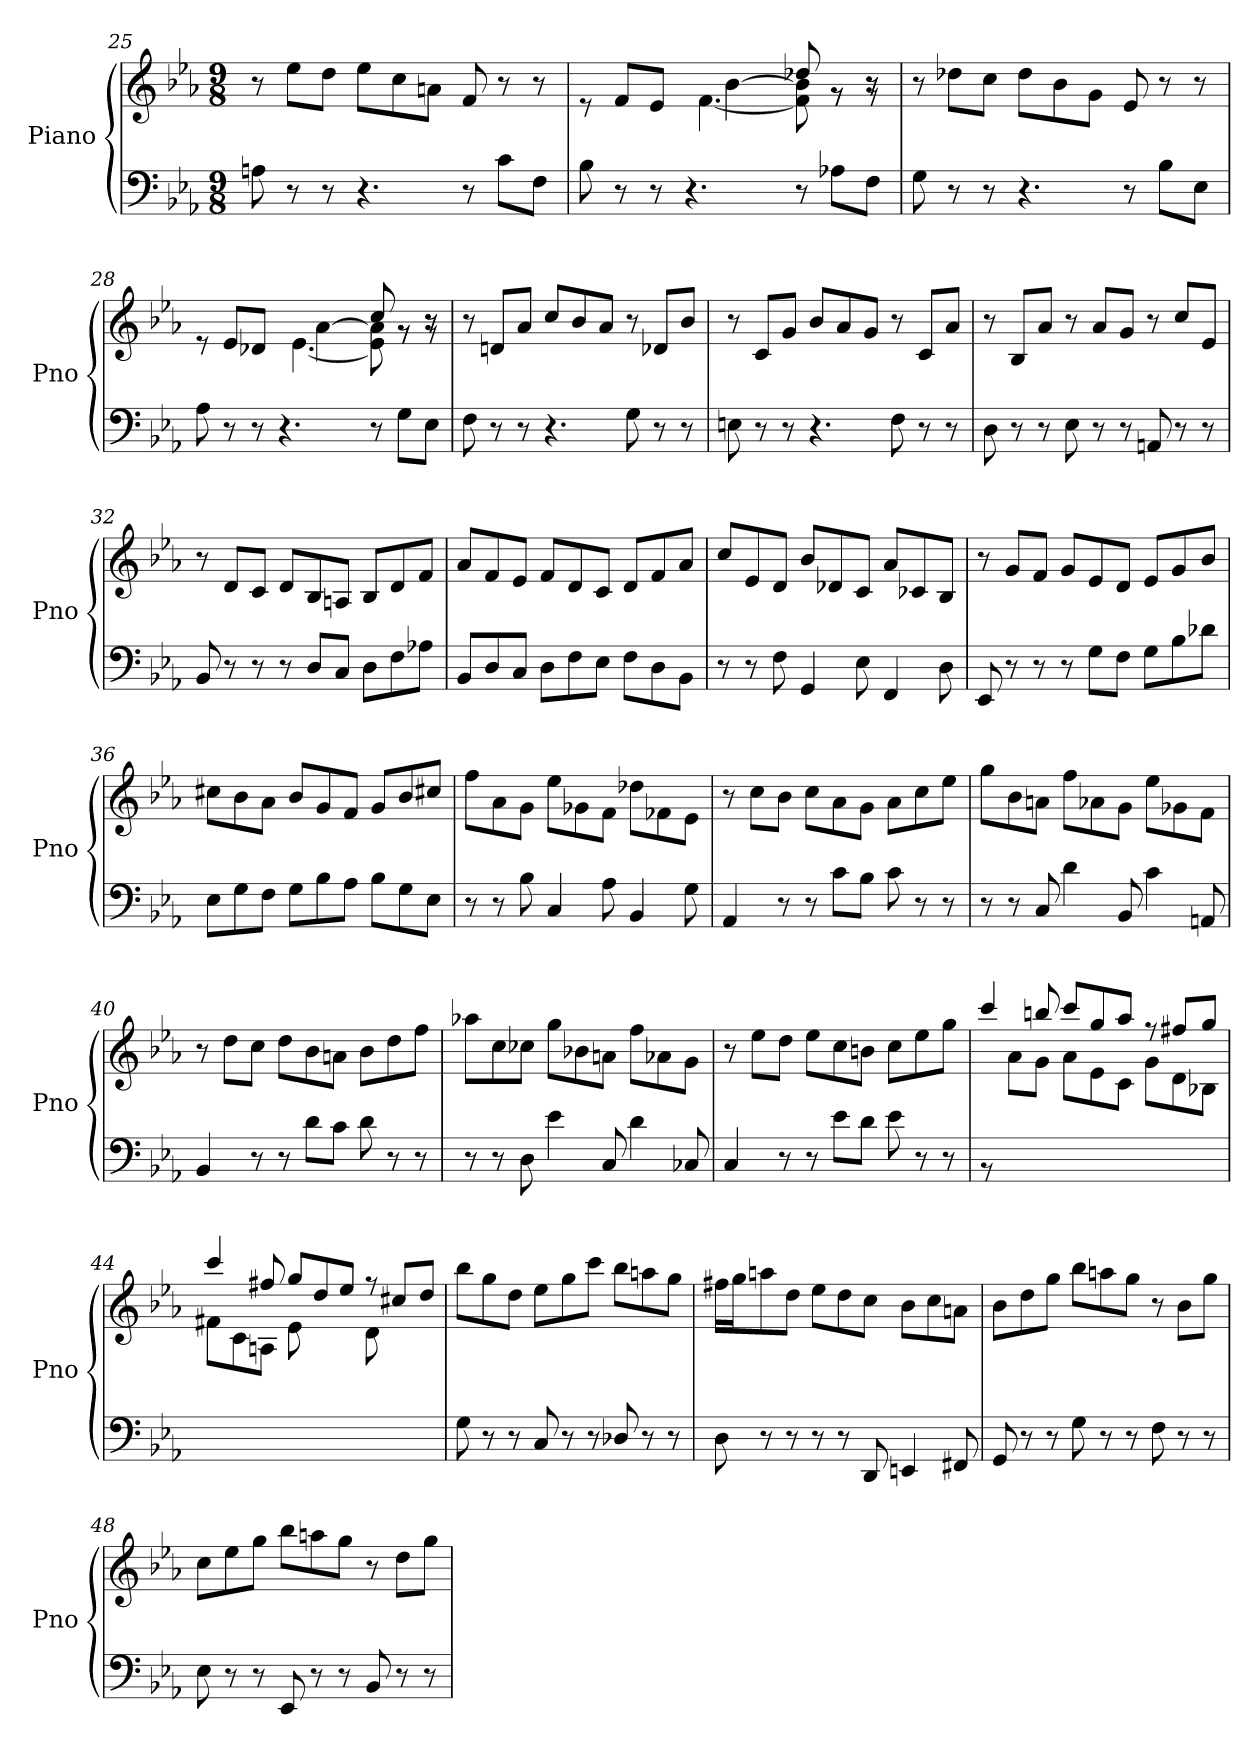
**kern	**kern
*part1	*part1
*staff2	*staff1
*I"Piano	*
*I'Pno	*
*clefF4	*clefG2
*k[b-e-a-]	*k[b-e-a-]
*M9/8	*M9/8
=25	=25
8An\	8r
8r	8ee-\L
8r	8dd\J
4.r	8ee-\L
.	8cc\
.	8an\J
8r	8f/
8c\L	8r
8F\J	8r
=26	=26
*^	*^
*	*^	*	*^
4.ryy	2ryy	8B-\	8re	4.ryy	2ryy
.	.	8r	8f/L	.	.
.	.	8r	8e-/J	.	.
2.ryy	.	4.r	8f/Lyy	[4.f\	.
.	4ryy	.	8b-/	.	[4b-\
.	.	.	8cc/J	.	.
.	4ryy	8r	8dd-X/	8f\] 8b-\]	4ryy
.	.	8A-X\L	8rg	8r	.
.	8ryy	8F\J	8rg	8r	8r
*v	*v	*v	*	*	*
*	*v	*v	*v
!!LO:LB:g=z
=27	=27
8G\	8r
8r	8dd-X\L
8r	8cc\J
4.r	8dd-\L
.	8b-\
.	8g\J
8r	8e-/
8B-\L	8r
8E-\J	8r
=28	=28
*^	*^
*	*^	*	*^
4.ryy	2ryy	8A-\	8re	4.ryy	2ryy
.	.	8r	8e-/L	.	.
.	.	8r	8d-X/J	.	.
2.ryy	.	4.r	8e-/Lyy	[4.e-\	.
.	4ryy	.	8a-/	.	[4a-\
.	.	.	8b-/J	.	.
.	4ryy	8r	8cc/	8e-\] 8a-\]	4ryy
.	.	8G\L	8rg	8r	.
.	8ryy	8E-\J	8rg	8r	8r
*v	*v	*v	*	*	*
*	*v	*v	*v
=29	=29
8F\	8r
8r	8dn/L
8r	8a-/J
4.r	8cc/L
.	8b-/
.	8a-/J
8G\	8r
8r	8d-X/L
8r	8b-/J
=30	=30
8En\	8r
8r	8c/L
8r	8g/J
4.r	8b-/L
.	8a-/
.	8g/J
8F\	8r
8r	8c/L
8r	8a-/J
=31	=31
8D\	8r
8r	8B-/L
8r	8a-/J
8E-\	8r
8r	8a-/L
8r	8g/J
8AAn/	8r
8r	8cc/L
8r	8e-/J
!!LO:LB:g=z
=32	=32
8BB-/	8r
8r	8d/L
8r	8c/J
8r	8d/L
8D/L	8B-/
8C/J	8An/J
8D\L	8B-/L
8F\	8d/
8A-X\J	8f/J
=33	=33
8BB-/L	8a-/L
8D/	8f/
8C/J	8e-/J
8D\L	8f/L
8F\	8d/
8E-\J	8c/J
8F\L	8d/L
8D\	8f/
8BB-\J	8a-/J
=34	=34
8r	8cc/L
8r	8e-/
8F\	8d/J
4GG/	8b-/L
.	8d-X/
8E-\	8c/J
4FF/	8a-/L
.	8c-X/
8D\	8B-/J
=35	=35
8EE-/	8r
8r	8g/L
8r	8f/J
8r	8g/L
8G\L	8e-/
8F\J	8d/J
8G\L	8e-/L
8B-\	8g/
8d-X\J	8b-/J
=36	=36
8E-\L	8cc#Xi\L
8G\	8b-\
8F\J	8a-\J
8G\L	8b-/L
8B-\	8g/
8A-\J	8f/J
8B-\L	8g/L
8G\	8b-/
8E-\J	8cc#Xi/J
!!LO:LB:g=z
=37	=37
8r	8ff\L
8r	8a-\
8B-\	8g\J
4C/	8ee-\L
.	8g-X\
8A-\	8f\J
4BB-/	8dd-X\L
.	8f-X\
8G\	8e-\J
=38	=38
4AA-/	8r
.	8cc\L
8r	8b-\J
8r	8cc\L
8c\L	8a-\
8B-\J	8g\J
8c\	8a-\L
8r	8cc\
8r	8ee-\J
=39	=39
8r	8gg\L
8r	8b-\
8C/	8an\J
4d\	8ff\L
.	8a-X\
8BB-/	8g\J
4c\	8ee-\L
.	8g-X\
8AAn/	8f\J
=40	=40
4BB-/	8r
.	8dd\L
8r	8cc\J
8r	8dd\L
8d\L	8b-\
8c\J	8an\J
8d\	8b-\L
8r	8dd\
8r	8ff\J
!!LO:LB:g=z
=41	=41
8r	8aa-X\L
8r	8cc\
8D\	8cc-Xi\J
4e-\	8gg\L
.	8b-X\
8C/	8an\J
4d\	8ff\L
.	8a-X\
8C-Xi/	8g\J
=42	=42
4C/	8r
.	8ee-\L
8r	8dd\J
8r	8ee-\L
8e-\L	8cc\
8d\J	8bn\J
8e-\	8cc\L
8r	8ee-\
8r	8gg\J
=43	=43
*	*^
8rBB	4ccc/	8ryy
1ryy	.	8a-\L
.	8bbn/	8g\J
.	8ccc/L	8a-\L
.	8gg/	8e-\
.	8aa-/J	8c\J
.	8rff	8g\L
.	8ff#X/L	8d\
.	8gg/J	8B-X\J
=44	=44	=44
2ryy	4ccc/	8f#X\L
.	.	8c\
.	8ff#X/	8An\J
.	8gg/L	8e-\L
8B-/	8dd/	4ryy
8G/J	8ee-/J	.
8ryy	8rff	8d\L
8An/	8cc#X/L	4ryy
8G-Xi/J	8dd/J	.
*	*v	*v
!!LO:LB:g=z
=45	=45
8G\	8bb-\L
8r	8gg\
8r	8dd\J
8C/	8ee-\L
8r	8gg\
8r	8ccc\J
8D-Xi/	8bb-\L
8r	8aan\
8r	8gg\J
=46	=46
8D\	16ff#X\LL
.	16gg\J
8r	8aan\
8r	8dd\J
8r	8ee-\L
8r	8dd\
8DD/	8cc\J
4EEn/	8b-\L
.	8cc\
8FF#X/	8an\J
=47	=47
8GG/	8b-\L
8r	8dd\
8r	8gg\J
8G\	8bb-\L
8r	8aan\
8r	8gg\J
8F\	8r
8r	8b-\L
8r	8gg\J
=48	=48
8E-\	8cc\L
8r	8ee-\
8r	8gg\J
8EE-/	8bb-\L
8r	8aan\
8r	8gg\J
8BB-/	8r
8r	8dd\L
8r	8gg\J
=	=
*-	*-
